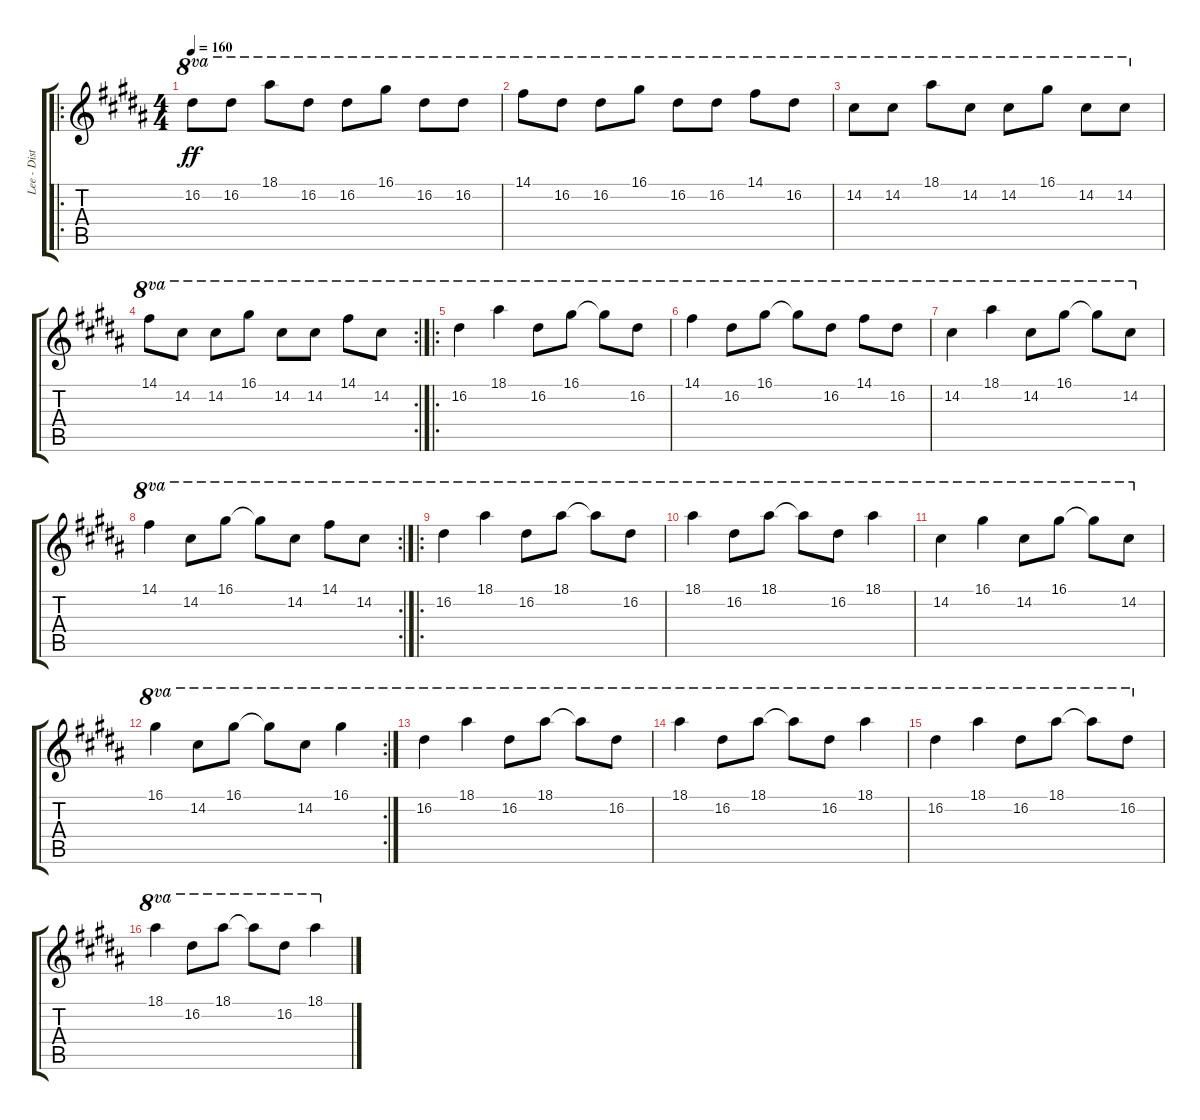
\track ("Lee - Distortion" "Lee - Dist") {instrument overdrivenguitar}
\staff {score tabs}
\tuning (E4 B3 G3 D3 A2 D2) {hide}
\ro
\ts (4 4)
\tempo 160
\clef g2
\ks b
16.2.8{ot 8va dy ff} 16.2.8{ot 8va} 18.1.8{ot 8va} 16.2.8{ot 8va} 16.2.8{ot 8va} 16.1.8{ot 8va} 16.2.8{ot 8va} 16.2.8{ot 8va} |
\ks g#minor
14.1.8{ot 8va} 16.2.8{ot 8va} 16.2.8{ot 8va} 16.1.8{ot 8va} 16.2.8{ot 8va} 16.2.8{ot 8va} 14.1.8{ot 8va} 16.2.8{ot 8va} |
14.2.8{ot 8va} 14.2.8{ot 8va} 18.1.8{ot 8va} 14.2.8{ot 8va} 14.2.8{ot 8va} 16.1.8{ot 8va} 14.2.8{ot 8va} 14.2.8{ot 8va} |
\rc 2
14.1.8{ot 8va} 14.2.8{ot 8va} 14.2.8{ot 8va} 16.1.8{ot 8va} 14.2.8{ot 8va} 14.2.8{ot 8va} 14.1.8{ot 8va} 14.2.8{ot 8va} |
\ro
\ks b
16.2.4{ot 8va} 18.1.4{ot 8va} 16.2.8{ot 8va} 16.1.8{ot 8va} 16.1{t}.8{ot 8va} 16.2.8{ot 8va} |
\ks g#minor
14.1.4{ot 8va} 16.2.8{ot 8va} 16.1.8{ot 8va} 16.1{t}.8{ot 8va} 16.2.8{ot 8va} 14.1.8{ot 8va} 16.2.8{ot 8va} |
14.2.4{ot 8va} 18.1.4{ot 8va} 14.2.8{ot 8va} 16.1.8{ot 8va} 16.1{t}.8{ot 8va} 14.2.8{ot 8va} |
\rc 2
14.1.4{ot 8va} 14.2.8{ot 8va} 16.1.8{ot 8va} 16.1{t}.8{ot 8va} 14.2.8{ot 8va} 14.1.8{ot 8va} 14.2.8{ot 8va} |
\ro
\ks b
16.2.4{ot 8va} 18.1.4{ot 8va} 16.2.8{ot 8va} 18.1.8{ot 8va} 18.1{t}.8{ot 8va} 16.2.8{ot 8va} |
\ks g#minor
18.1.4{ot 8va} 16.2.8{ot 8va} 18.1.8{ot 8va} 18.1{t}.8{ot 8va} 16.2.8{ot 8va} 18.1.4{ot 8va} |
14.2.4{ot 8va} 16.1.4{ot 8va} 14.2.8{ot 8va} 16.1.8{ot 8va} 16.1{t}.8{ot 8va} 14.2.8{ot 8va} |
\rc 2
16.1.4{ot 8va} 14.2.8{ot 8va} 16.1.8{ot 8va} 16.1{t}.8{ot 8va} 14.2.8{ot 8va} 16.1.4{ot 8va} |
\ks b
16.2.4{ot 8va} 18.1.4{ot 8va} 16.2.8{ot 8va} 18.1.8{ot 8va} 18.1{t}.8{ot 8va} 16.2.8{ot 8va} |
\ks g#minor
18.1.4{ot 8va} 16.2.8{ot 8va} 18.1.8{ot 8va} 18.1{t}.8{ot 8va} 16.2.8{ot 8va} 18.1.4{ot 8va} |
16.2.4{ot 8va} 18.1.4{ot 8va} 16.2.8{ot 8va} 18.1.8{ot 8va} 18.1{t}.8{ot 8va} 16.2.8{ot 8va} |
18.1.4{ot 8va} 16.2.8{ot 8va} 18.1.8{ot 8va} 18.1{t}.8{ot 8va} 16.2.8{ot 8va} 18.1.4{ot 8va}
